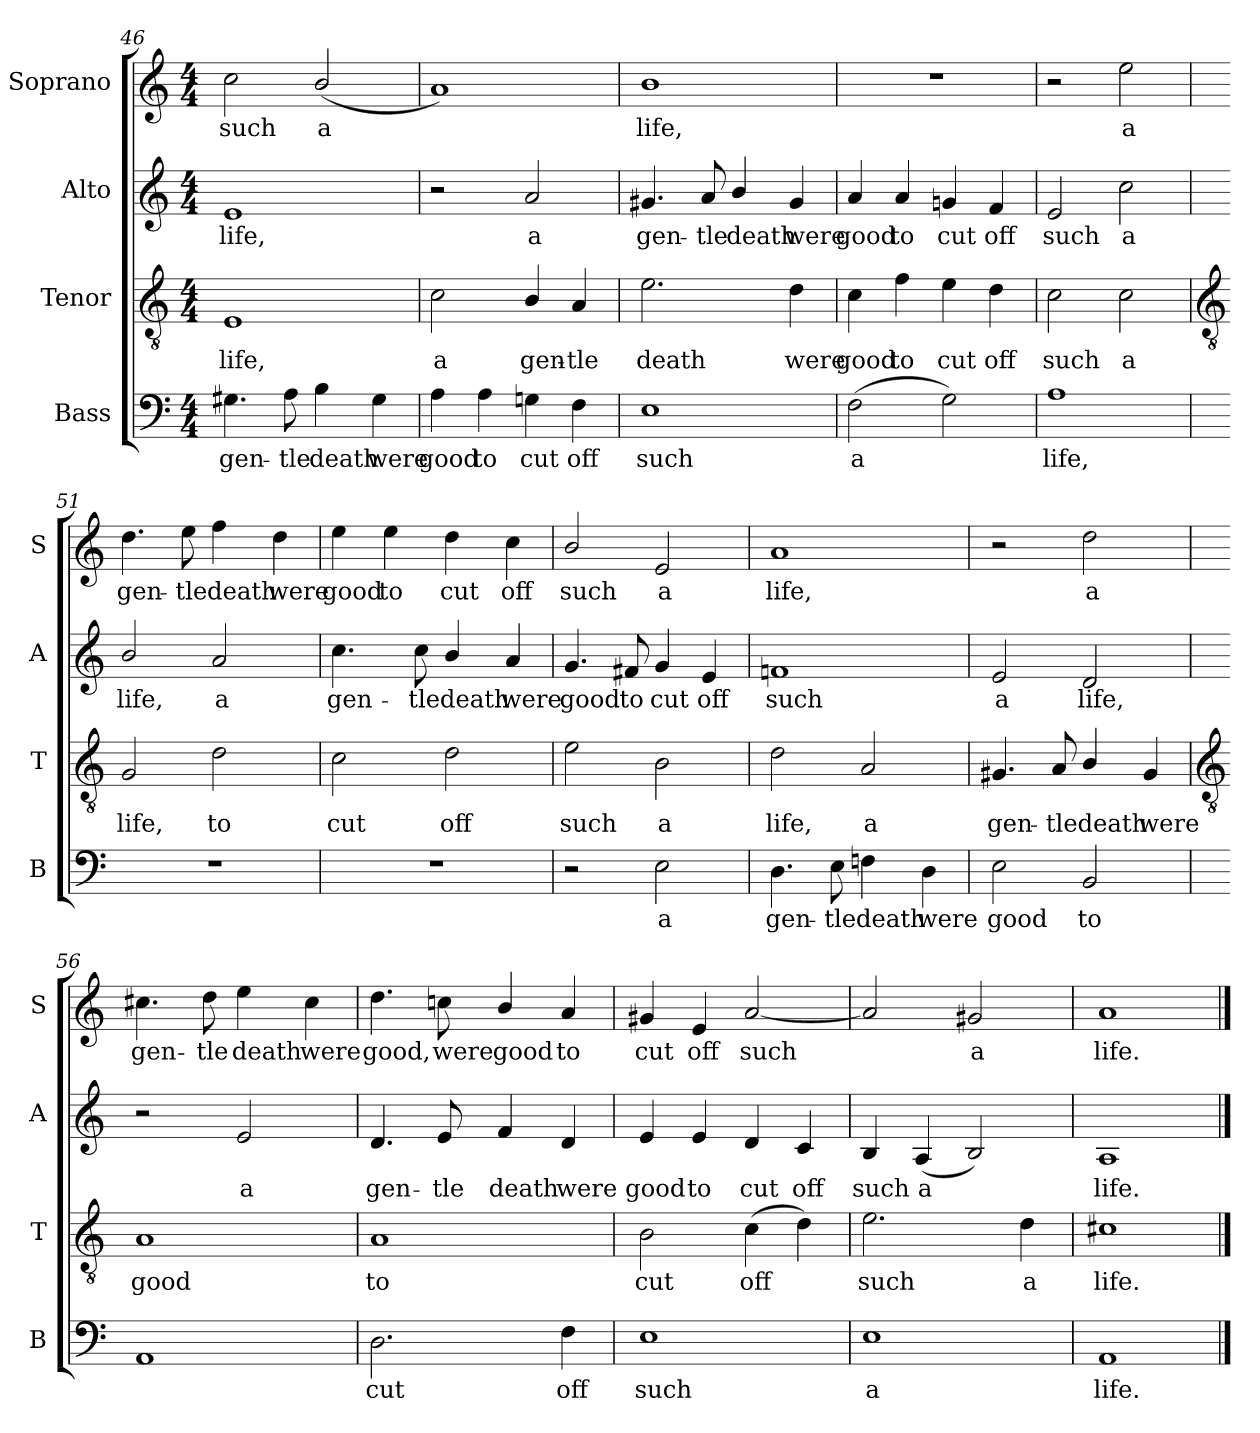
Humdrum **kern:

**kern	**text	**kern	**text	**kern	**text	**kern	**text
*part4	*part4	*part3	*part3	*part2	*part2	*part1	*part1
*staff4	*staff4	*staff3	*staff3	*staff2	*staff2	*staff1	*staff1
*I"Bass	*	*I"Tenor	*	*I"Alto	*	*I"Soprano	*
*I'B	*	*I'T	*	*I'A	*	*I'S	*
!!LO:LB:g=z
*clefF4	*	*clefGv2	*	*clefG2	*	*clefG2	*
*k[]	*	*k[]	*	*k[]	*	*k[]	*
*C:	*	*C:	*	*C:	*	*C:	*
*M4/4	*	*M4/4	*	*M4/4	*	*M4/4	*
=46	=46	=46	=46	=46	=46	=46	=46
!	!LO:LY:b	!	!LO:LY:b	!	!LO:LY:b	!	!LO:LY:b
4.G#X	gen-	1E	life,	1e	life,	2cc	such
!	!LO:LY:b	!	!	!	!	!	!
8A	-tle	.	.	.	.	.	.
!	!LO:LY:b	!	!	!	!	!	!LO:LY:b
4B	death	.	.	.	.	(<2b/	a
!	!LO:LY:b	!	!	!	!	!	!
4G#	were	.	.	.	.	.	.
=47	=47	=47	=47	=47	=47	=47	=47
!	!LO:LY:b	!	!LO:LY:b	!	!	!	!
4A	good	2c	a	2r	.	1a)	.
!	!LO:LY:b	!	!	!	!	!	!
4A	to	.	.	.	.	.	.
!	!LO:LY:b	!	!LO:LY:b	!	!LO:LY:b	!	!
4Gn	cut	4B/	gen-	2a	a	.	.
!	!LO:LY:b	!	!LO:LY:b	!	!	!	!
4F	off	4A	-tle	.	.	.	.
=48	=48	=48	=48	=48	=48	=48	=48
!	!LO:LY:b	!	!LO:LY:b	!	!LO:LY:b	!	!LO:LY:b
1E	such	2.e	death	4.g#X	gen-	1b	life,
!	!	!	!	!	!LO:LY:b	!	!
.	.	.	.	8a	-tle	.	.
!	!	!	!	!	!LO:LY:b	!	!
.	.	.	.	4b/	death	.	.
!	!	!	!LO:LY:b	!	!LO:LY:b	!	!
.	.	4d	were	4g#	were	.	.
=49	=49	=49	=49	=49	=49	=49	=49
!	!LO:LY:b	!	!LO:LY:b	!	!LO:LY:b	!	!
(>2F	a	4c	good	4a	good	1r	.
!	!	!	!LO:LY:b	!	!LO:LY:b	!	!
.	.	4f	to	4a	to	.	.
!	!	!	!LO:LY:b	!	!LO:LY:b	!	!
2G)	.	4e	cut	4gn	cut	.	.
!	!	!	!LO:LY:b	!	!LO:LY:b	!	!
.	.	4d	off	4f	off	.	.
=50	=50	=50	=50	=50	=50	=50	=50
!	!LO:LY:b	!	!LO:LY:b	!	!LO:LY:b	!	!
1A	life,	2c	such	2e	such	2r	.
!	!	!	!LO:LY:b	!	!LO:LY:b	!	!LO:LY:b
.	.	2c	a	2cc	a	2ee	a
!!LO:LB:g=z
=51	=51	=51	=51	=51	=51	=51	=51
*	*	*clefGv2	*	*	*	*	*
!	!	!	!LO:LY:b	!	!LO:LY:b	!	!LO:LY:b
1r	.	2G	life,	2b/	life,	4.dd	gen-
!	!	!	!	!	!	!	!LO:LY:b
.	.	.	.	.	.	8ee	-tle
!	!	!	!LO:LY:b	!	!LO:LY:b	!	!LO:LY:b
.	.	2d	to	2a	a	4ff	death
!	!	!	!	!	!	!	!LO:LY:b
.	.	.	.	.	.	4dd	were
=52	=52	=52	=52	=52	=52	=52	=52
!	!	!	!LO:LY:b	!	!LO:LY:b	!	!LO:LY:b
1r	.	2c	cut	4.cc	gen-	4ee	good
!	!	!	!	!	!	!	!LO:LY:b
.	.	.	.	.	.	4ee	to
!	!	!	!	!	!LO:LY:b	!	!
.	.	.	.	8cc	-tle	.	.
!	!	!	!LO:LY:b	!	!LO:LY:b	!	!LO:LY:b
.	.	2d	off	4b/	death	4dd	cut
!	!	!	!	!	!LO:LY:b	!	!LO:LY:b
.	.	.	.	4a	were	4cc	off
=53	=53	=53	=53	=53	=53	=53	=53
!	!	!	!LO:LY:b	!	!LO:LY:b	!	!LO:LY:b
2r	.	2e	such	4.g	good	2b/	such
!	!	!	!	!	!LO:LY:b	!	!
.	.	.	.	8f#X	to	.	.
!	!LO:LY:b	!	!LO:LY:b	!	!LO:LY:b	!	!LO:LY:b
2E	a	2B	a	4g	cut	2e	a
!	!	!	!	!	!LO:LY:b	!	!
.	.	.	.	4e	off	.	.
=54	=54	=54	=54	=54	=54	=54	=54
!	!LO:LY:b	!	!LO:LY:b	!	!LO:LY:b	!	!LO:LY:b
4.D	gen-	2d	life,	1fn	such	1a	life,
!	!LO:LY:b	!	!	!	!	!	!
8E	-tle	.	.	.	.	.	.
!	!LO:LY:b	!	!LO:LY:b	!	!	!	!
4Fn	death	2A	a	.	.	.	.
!	!LO:LY:b	!	!	!	!	!	!
4D	were	.	.	.	.	.	.
=55	=55	=55	=55	=55	=55	=55	=55
!	!LO:LY:b	!	!LO:LY:b	!	!LO:LY:b	!	!
2E	good	4.G#X	gen-	2e	a	2r	.
!	!	!	!LO:LY:b	!	!	!	!
.	.	8A	-tle	.	.	.	.
!	!LO:LY:b	!	!LO:LY:b	!	!LO:LY:b	!	!LO:LY:b
2BB	to	4B/	death	2d	life,	2dd	a
!	!	!	!LO:LY:b	!	!	!	!
.	.	4G#	were	.	.	.	.
!!LO:LB:g=z
=56	=56	=56	=56	=56	=56	=56	=56
*	*	*clefGv2	*	*	*	*	*
!	!	!	!LO:LY:b	!	!	!	!LO:LY:b
1AA	.	1A	good	2r	.	4.cc#X	gen-
!	!	!	!	!	!	!	!LO:LY:b
.	.	.	.	.	.	8dd	-tle
!	!	!	!	!	!LO:LY:b	!	!LO:LY:b
.	.	.	.	2e	a	4ee	death
!	!	!	!	!	!	!	!LO:LY:b
.	.	.	.	.	.	4cc#	were
=57	=57	=57	=57	=57	=57	=57	=57
!	!LO:LY:b	!	!LO:LY:b	!	!LO:LY:b	!	!LO:LY:b
2.D	cut	1A	to	4.d	gen-	4.dd	good,
!	!	!	!	!	!LO:LY:b	!	!LO:LY:b
.	.	.	.	8e	-tle	8ccn	were
!	!	!	!	!	!LO:LY:b	!	!LO:LY:b
.	.	.	.	4f	death	4b/	good
!	!LO:LY:b	!	!	!	!LO:LY:b	!	!LO:LY:b
4F	off	.	.	4d	were	4a	to
=58	=58	=58	=58	=58	=58	=58	=58
!	!LO:LY:b	!	!LO:LY:b	!	!LO:LY:b	!	!LO:LY:b
1E	such	2B	cut	4e	good	4g#X	cut
!	!	!	!	!	!LO:LY:b	!	!LO:LY:b
.	.	.	.	4e	to	4e	off
!	!	!	!LO:LY:b	!	!LO:LY:b	!	!LO:LY:b
.	.	(>4c	off	4d	cut	[2a	such
!	!	!	!	!	!LO:LY:b	!	!
.	.	4d)	.	4c	off	.	.
=59	=59	=59	=59	=59	=59	=59	=59
!	!LO:LY:b	!	!LO:LY:b	!	!LO:LY:b	!	!
1E	a	2.e	such	4B	such	2a]	.
!	!	!	!	!	!LO:LY:b	!	!
.	.	.	.	(<4A	a	.	.
!	!	!	!	!	!	!	!LO:LY:b
.	.	.	.	2B)	.	2g#X	a
!	!	!	!LO:LY:b	!	!	!	!
.	.	4d	a	.	.	.	.
=60	=60	=60	=60	=60	=60	=60	=60
!	!LO:LY:b	!	!LO:LY:b	!	!LO:LY:b	!	!LO:LY:b
1AA	life.	1c#X	life.	1A	life.	1a	life.
==	==	==	==	==	==	==	==
*-	*-	*-	*-	*-	*-	*-	*-
